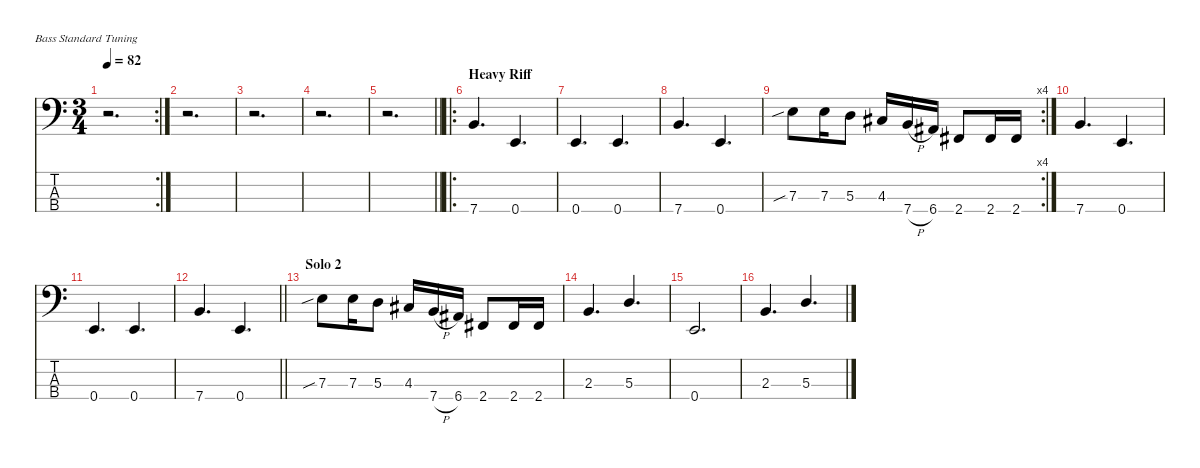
\defaultSystemsLayout 4
\hideDynamics
\bracketExtendMode nobrackets
\singleTrackTrackNamePolicy hidden
\multiTrackTrackNamePolicy hidden
\firstSystemTrackNameMode fullname
\otherSystemsTrackNameOrientation horizontal
\track ("Bass" "el.bs.") {defaultSystemsLayout 4 instrument electricbassfinger}
\staff {score tabs}
\tuning (G2 D2 A1 E1)
\rc 2
\ts (3 4)
\tempo 82
\clef f4
\ks c
r.2{d dy f beam Down} |
r.2{d beam Down} |
r.2{d beam Down} |
r.2{d beam Down} |
\barLineRight lightlight
r.2{d beam Down} |
\ro
\section ("" "Heavy Riff")
7.4.4{d beam Up} 0.4.4{d beam Up} |
0.4.4{d beam Up} 0.4.4{d beam Up} |
7.4.4{d beam Up} 0.4.4{d beam Up} |
\rc 4
7.3{sib}.8{beam Down} 7.3.16{beam Down} 5.3.8{beam Down} 4.3{acc #}.16{beam Up} 7.4{h}.16{beam Up} 6.4{acc #}.16{beam Up} 2.4{acc #}.8{beam Up} 2.4{acc #}.16{beam Up} 2.4{acc #}.16{beam Up} |
7.4.4{d beam Up} 0.4.4{d beam Up} |
0.4.4{d beam Up} 0.4.4{d beam Up} |
\barLineRight lightlight
7.4.4{d beam Up} 0.4.4{d beam Up} |
\section ("" "Solo 2")
7.3{sib}.8{beam Down} 7.3.16{beam Down} 5.3.8{beam Down} 4.3{acc #}.16{beam Up} 7.4{h}.16{beam Up} 6.4{acc #}.16{beam Up} 2.4{acc #}.8{beam Up} 2.4{acc #}.16{beam Up} 2.4{acc #}.16{beam Up} |
2.3.4{d beam Up} 5.3.4{d beam Up} |
0.4.2{d beam Up} |
2.3.4{d beam Up} 5.3.4{d beam Up}
